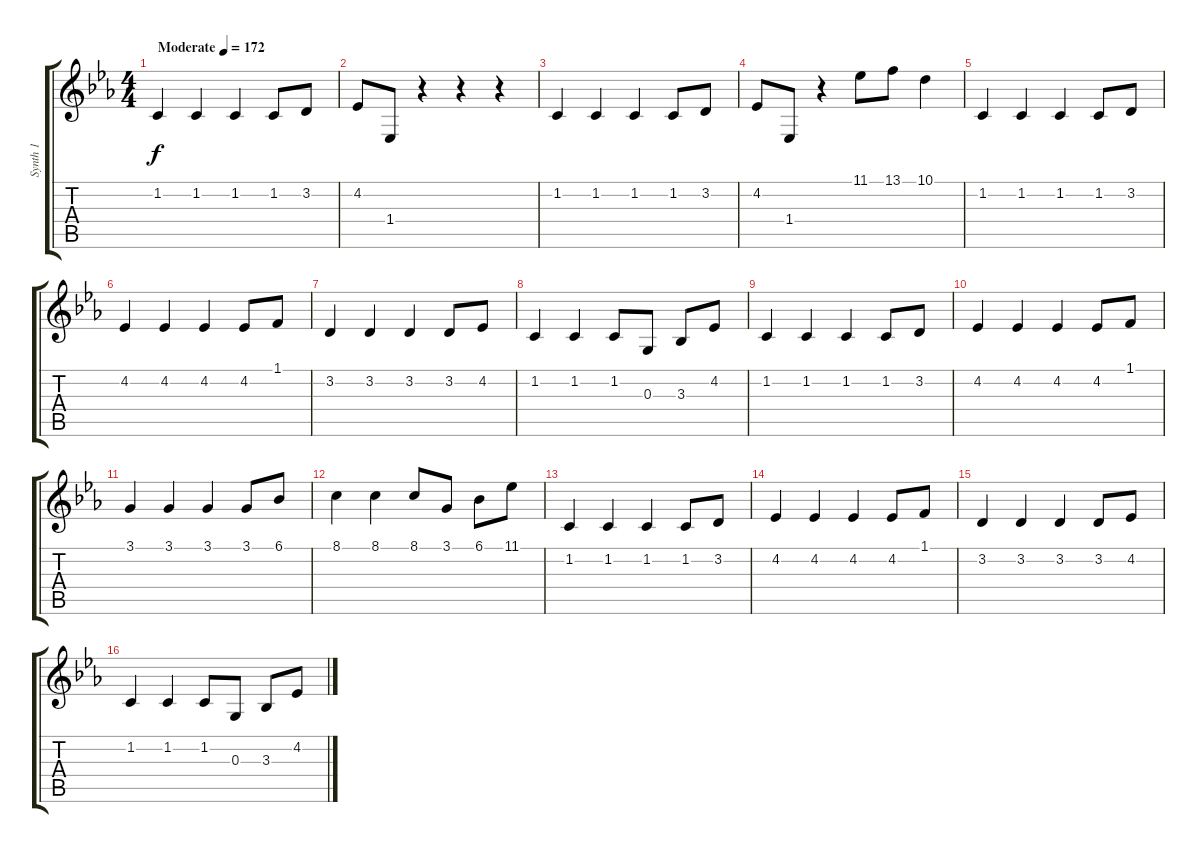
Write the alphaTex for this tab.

\track ("Synth 1" "Synth 1") {instrument lead2sawtooth}
\staff {score tabs}
\tuning (E4 B3 G3 D3 A2 E2) {hide}
\ts (4 4)
\tempo (172 "Moderate")
\clef g2
\ks cminor
1.2.4{dy f instrument lead2sawtooth} 1.2.4 1.2.4 1.2.8 3.2.8 |
4.2.8 1.4.8 r.4 r.4 r.4 |
1.2.4 1.2.4 1.2.4 1.2.8 3.2.8 |
4.2.8 1.4.8 r.4 11.1.8 13.1.8 10.1.4 |
1.2.4 1.2.4 1.2.4 1.2.8 3.2.8 |
4.2.4 4.2.4 4.2.4 4.2.8 1.1.8 |
3.2.4 3.2.4 3.2.4 3.2.8 4.2.8 |
1.2.4 1.2.4 1.2.8 0.3.8 3.3.8 4.2.8 |
1.2.4 1.2.4 1.2.4 1.2.8 3.2.8 |
4.2.4 4.2.4 4.2.4 4.2.8 1.1.8 |
3.1.4 3.1.4 3.1.4 3.1.8 6.1.8 |
8.1.4 8.1.4 8.1.8 3.1.8 6.1.8 11.1.8 |
1.2.4 1.2.4 1.2.4 1.2.8 3.2.8 |
4.2.4 4.2.4 4.2.4 4.2.8 1.1.8 |
3.2.4 3.2.4 3.2.4 3.2.8 4.2.8 |
1.2.4 1.2.4 1.2.8 0.3.8 3.3.8 4.2.8
